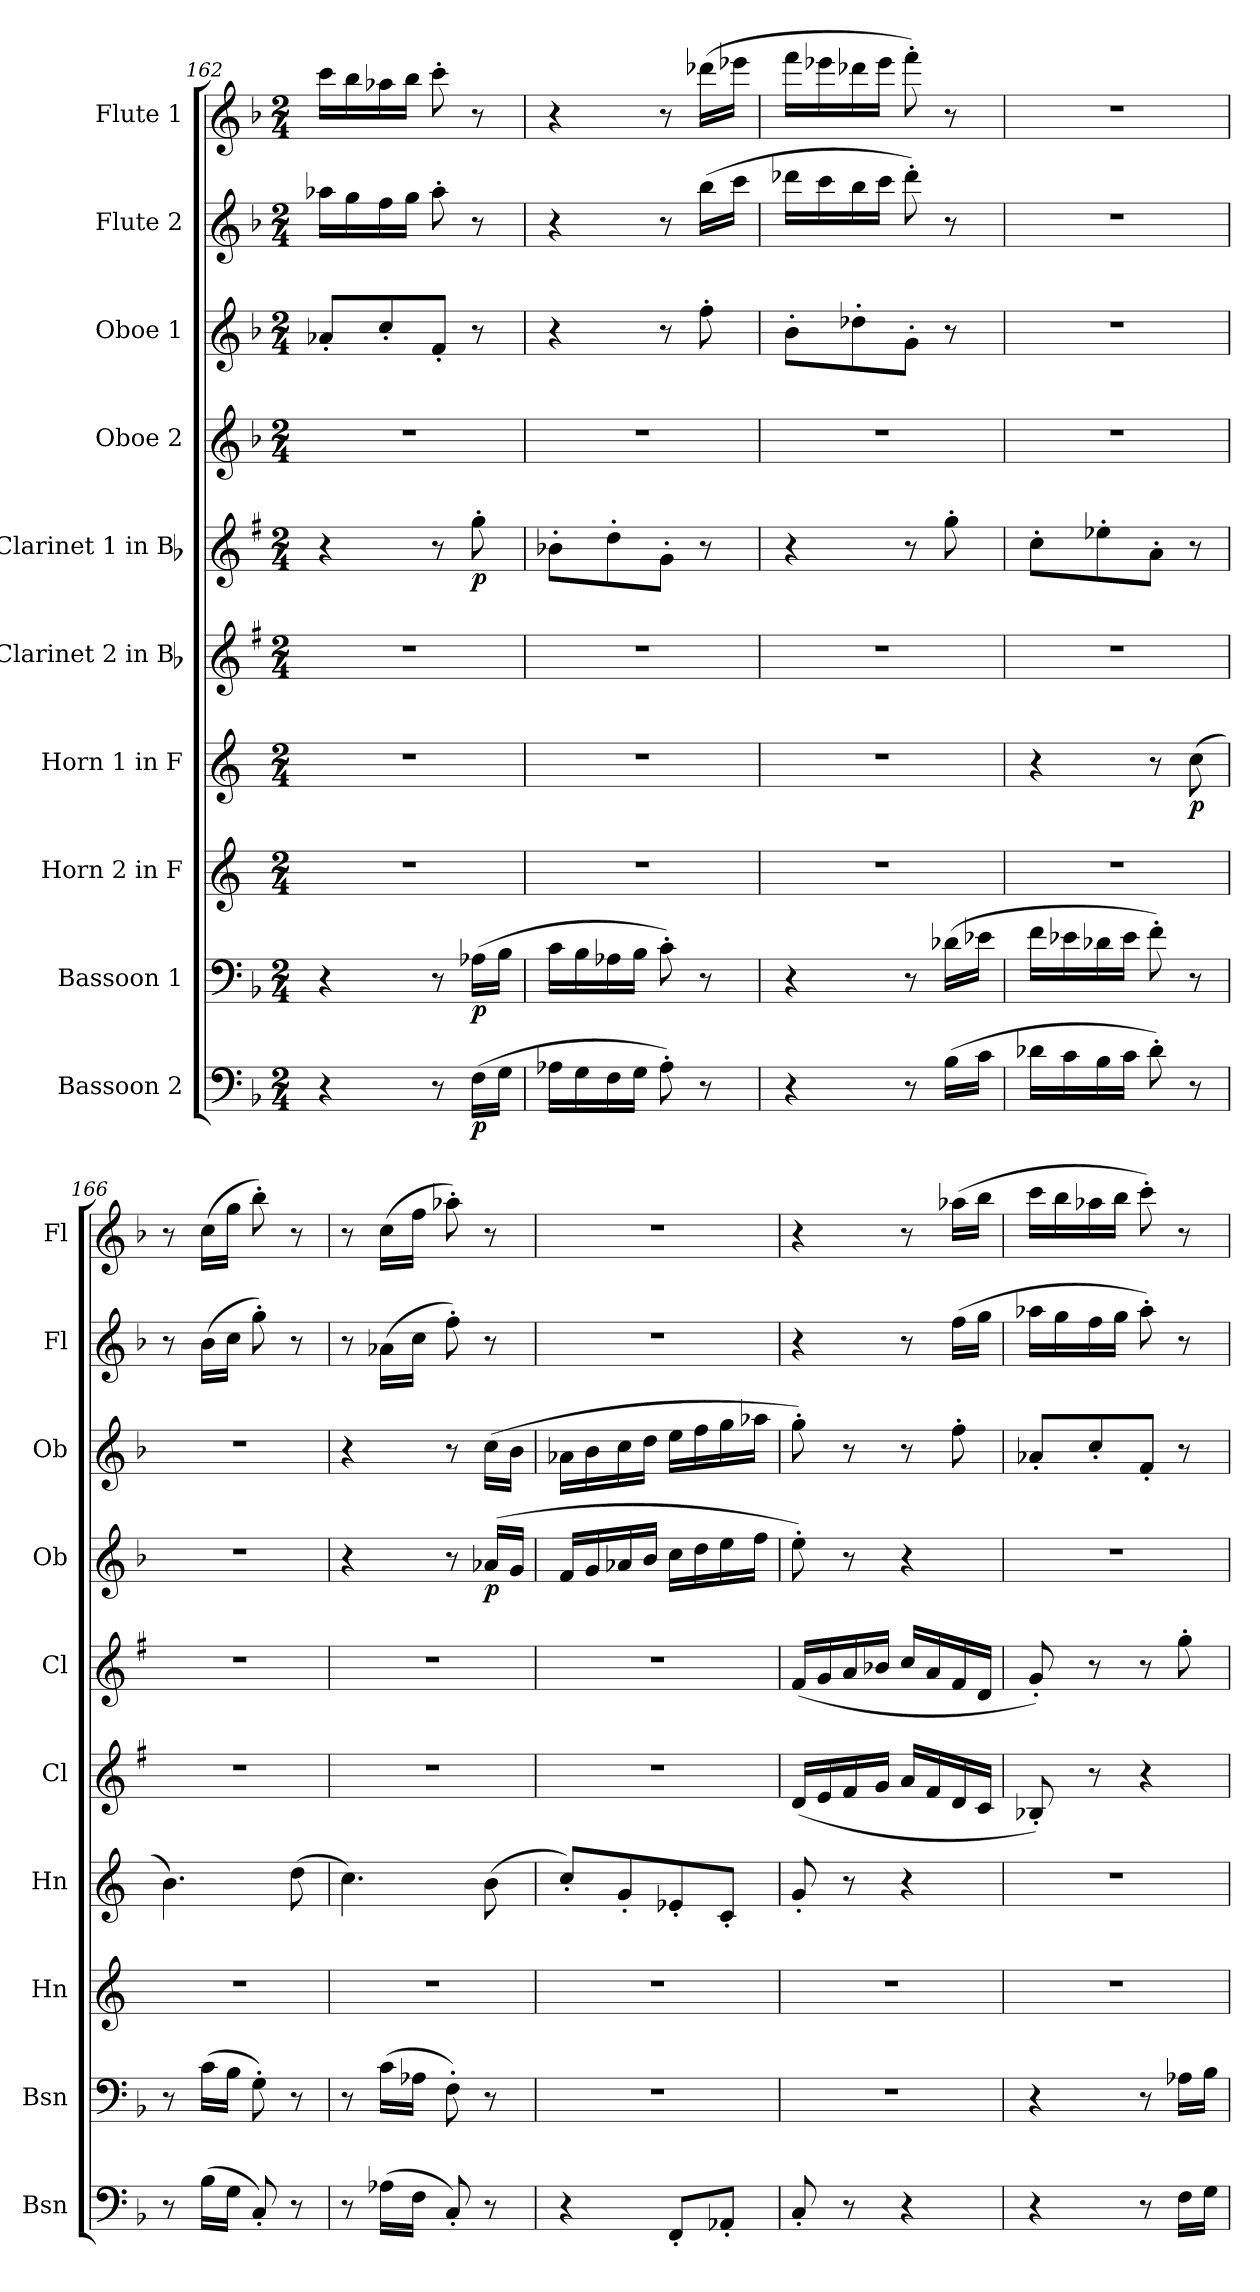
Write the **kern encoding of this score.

**kern	**dynam	**kern	**dynam	**kern	**kern	**dynam	**kern	**kern	**dynam	**kern	**dynam	**kern	**kern	**kern
*part10	*part10	*part9	*part9	*part8	*part7	*part7	*part6	*part5	*part5	*part4	*part4	*part3	*part2	*part1
*staff10	*staff10	*staff9	*staff9	*staff8	*staff7	*staff7	*staff6	*staff5	*staff5	*staff4	*staff4	*staff3	*staff2	*staff1
*I"Bassoon 2	*	*I"Bassoon 1	*	*I"Horn 2 in F	*I"Horn 1 in F	*	*I"Clarinet 2 in Bb	*I"Clarinet 1 in Bb	*	*I"Oboe 2	*	*I"Oboe 1	*I"Flute 2	*I"Flute 1
*I'Bsn	*	*I'Bsn	*	*I'Hn	*I'Hn	*	*I'Cl	*I'Cl	*	*I'Ob	*	*I'Ob	*I'Fl	*I'Fl
*clefF4	*	*clefF4	*	*clefG2	*clefG2	*	*clefG2	*clefG2	*	*clefG2	*	*clefG2	*clefG2	*clefG2
*	*	*	*	*ITrd4c7	*ITrd4c7	*	*ITrd1c2	*ITrd1c2	*	*	*	*	*	*
*k[b-]	*	*k[b-]	*	*k[b-]	*k[b-]	*	*k[b-]	*k[b-]	*	*k[b-]	*	*k[b-]	*k[b-]	*k[b-]
*M2/4	*	*M2/4	*	*M2/4	*M2/4	*	*M2/4	*M2/4	*	*M2/4	*	*M2/4	*M2/4	*M2/4
=162	=162	=162	=162	=162	=162	=162	=162	=162	=162	=162	=162	=162	=162	=162
4r	.	4r	.	2r	2r	.	2r	4r	.	2r	.	8a-X'/L	16aa-X\LL	16ccc\LL
.	.	.	.	.	.	.	.	.	.	.	.	.	16gg\	16bb-\
.	.	.	.	.	.	.	.	.	.	.	.	8cc'/	16ff\	16aa-X\
.	.	.	.	.	.	.	.	.	.	.	.	.	16gg\JJ	16bb-\JJ
8r	.	8r	.	.	.	.	.	8r	.	.	.	8f'/J	8aa-'\	8ccc'\
!	!LO:DY:b	!	!LO:DY:b	!	!	!	!	!	!LO:DY:b	!	!	!	!	!
(16F\LL	p	(16A-X\LL	p	.	.	.	.	8ff'\	p	.	.	8r	8r	8r
16G\JJ	.	16B-\JJ	.	.	.	.	.	.	.	.	.	.	.	.
=163	=163	=163	=163	=163	=163	=163	=163	=163	=163	=163	=163	=163	=163	=163
16A-X\LL	.	16c\LL	.	2r	2r	.	2r	8a-X'\L	.	2r	.	4r	4r	4r
16G\	.	16B-\	.	.	.	.	.	.	.	.	.	.	.	.
16F\	.	16A-X\	.	.	.	.	.	8cc'\	.	.	.	.	.	.
16G\JJ	.	16B-\JJ	.	.	.	.	.	.	.	.	.	.	.	.
8A-'\)	.	8c'\)	.	.	.	.	.	8f'\J	.	.	.	8r	8r	8r
8r	.	8r	.	.	.	.	.	8r	.	.	.	8ff'\	(16bb-\LL	(16ddd-X\LL
.	.	.	.	.	.	.	.	.	.	.	.	.	16ccc\JJ	16eee-X\JJ
=164	=164	=164	=164	=164	=164	=164	=164	=164	=164	=164	=164	=164	=164	=164
4r	.	4r	.	2r	2r	.	2r	4r	.	2r	.	8b-'\L	16ddd-X\LL	16fff\LL
.	.	.	.	.	.	.	.	.	.	.	.	.	16ccc\	16eee-X\
.	.	.	.	.	.	.	.	.	.	.	.	8dd-X'\	16bb-\	16ddd-X\
.	.	.	.	.	.	.	.	.	.	.	.	.	16ccc\JJ	16eee-\JJ
8r	.	8r	.	.	.	.	.	8r	.	.	.	8g'\J	8ddd-'\)	8fff'\)
(16B-\LL	.	(16d-X\LL	.	.	.	.	.	8ff'\	.	.	.	8r	8r	8r
16c\JJ	.	16e-X\JJ	.	.	.	.	.	.	.	.	.	.	.	.
=165	=165	=165	=165	=165	=165	=165	=165	=165	=165	=165	=165	=165	=165	=165
16d-X\LL	.	16f\LL	.	2r	4r	.	2r	8b-'\L	.	2r	.	2r	2r	2r
16c\	.	16e-X\	.	.	.	.	.	.	.	.	.	.	.	.
16B-\	.	16d-X\	.	.	.	.	.	8dd-X'\	.	.	.	.	.	.
16c\JJ	.	16e-\JJ	.	.	.	.	.	.	.	.	.	.	.	.
8d-'\)	.	8f'\)	.	.	8r	.	.	8g'\J	.	.	.	.	.	.
!	!	!	!	!	!	!LO:DY:b	!	!	!	!	!	!	!	!
8r	.	8r	.	.	(8f\	p	.	8r	.	.	.	.	.	.
=166	=166	=166	=166	=166	=166	=166	=166	=166	=166	=166	=166	=166	=166	=166
8r	.	8r	.	2r	4.e\)	.	2r	2r	.	2r	.	2r	8r	8r
(16B-\LL	.	(16c\LL	.	.	.	.	.	.	.	.	.	.	(16b-\LL	(16cc\LL
16G\JJ	.	16B-\JJ	.	.	.	.	.	.	.	.	.	.	16cc\JJ	16gg\JJ
8C'/)	.	8G'\)	.	.	.	.	.	.	.	.	.	.	8gg'\)	8bb-'\)
8r	.	8r	.	.	(8g\	.	.	.	.	.	.	.	8r	8r
!!LO:LB:g=z
=167	=167	=167	=167	=167	=167	=167	=167	=167	=167	=167	=167	=167	=167	=167
8r	.	8r	.	2r	4.f\)	.	2r	2r	.	4r	.	4r	8r	8r
(16A-X\LL	.	(16c\LL	.	.	.	.	.	.	.	.	.	.	(16a-X\LL	(16cc\LL
16F\JJ	.	16A-X\JJ	.	.	.	.	.	.	.	.	.	.	16cc\JJ	16ff\JJ
8C'/)	.	8F'\)	.	.	.	.	.	.	.	8r	.	8r	8ff'\)	8aa-X'\)
!	!	!	!	!	!	!	!	!	!	!	!LO:DY:b	!	!	!
8r	.	8r	.	.	(8e\	.	.	.	.	(16a-X/LL	p	(16cc\LL	8r	8r
.	.	.	.	.	.	.	.	.	.	16g/JJ	.	16b-\JJ	.	.
=168	=168	=168	=168	=168	=168	=168	=168	=168	=168	=168	=168	=168	=168	=168
4r	.	2r	.	2r	8f'/L)	.	2r	2r	.	16f/LL	.	16a-X\LL	2r	2r
.	.	.	.	.	.	.	.	.	.	16g/	.	16b-\	.	.
.	.	.	.	.	8c'/	.	.	.	.	16a-X/	.	16cc\	.	.
.	.	.	.	.	.	.	.	.	.	16b-/JJ	.	16dd\JJ	.	.
8FF'/L	.	.	.	.	8A-X'/	.	.	.	.	16cc\LL	.	16ee\LL	.	.
.	.	.	.	.	.	.	.	.	.	16dd\	.	16ff\	.	.
8AA-X'/J	.	.	.	.	8F'/J	.	.	.	.	16ee\	.	16gg\	.	.
.	.	.	.	.	.	.	.	.	.	16ff\JJ	.	16aa-X\JJ	.	.
=169	=169	=169	=169	=169	=169	=169	=169	=169	=169	=169	=169	=169	=169	=169
8C'/	.	2r	.	2r	8c'/	.	(16c/LL	(16e/LL	.	8ee'\)	.	8gg'\)	4r	4r
.	.	.	.	.	.	.	16d/	16f/	.	.	.	.	.	.
8r	.	.	.	.	8r	.	16e/	16g/	.	8r	.	8r	.	.
.	.	.	.	.	.	.	16f/JJ	16a-X/JJ	.	.	.	.	.	.
4r	.	.	.	.	4r	.	16g/LL	16b-/LL	.	4r	.	8r	8r	8r
.	.	.	.	.	.	.	16e/	16g/	.	.	.	.	.	.
.	.	.	.	.	.	.	16c/	16e/	.	.	.	8ff'\	(16ff\LL	(16aa-X\LL
.	.	.	.	.	.	.	16B-/JJ	16c/JJ	.	.	.	.	16gg\JJ	16bb-\JJ
=170	=170	=170	=170	=170	=170	=170	=170	=170	=170	=170	=170	=170	=170	=170
4r	.	4r	.	2r	2r	.	8A-X'/)	8f'/)	.	2r	.	8a-X'/L	16aa-X\LL	16ccc\LL
.	.	.	.	.	.	.	.	.	.	.	.	.	16gg\	16bb-\
.	.	.	.	.	.	.	8r	8r	.	.	.	8cc'/	16ff\	16aa-X\
.	.	.	.	.	.	.	.	.	.	.	.	.	16gg\JJ	16bb-\JJ
8r	.	8r	.	.	.	.	4r	8r	.	.	.	8f'/J	8aa-'\)	8ccc'\)
16F\LL	.	16A-X\LL	.	.	.	.	.	8ff'\	.	.	.	8r	8r	8r
16G\JJ	.	16B-\JJ	.	.	.	.	.	.	.	.	.	.	.	.
=	=	=	=	=	=	=	=	=	=	=	=	=	=	=
*-	*-	*-	*-	*-	*-	*-	*-	*-	*-	*-	*-	*-	*-	*-
